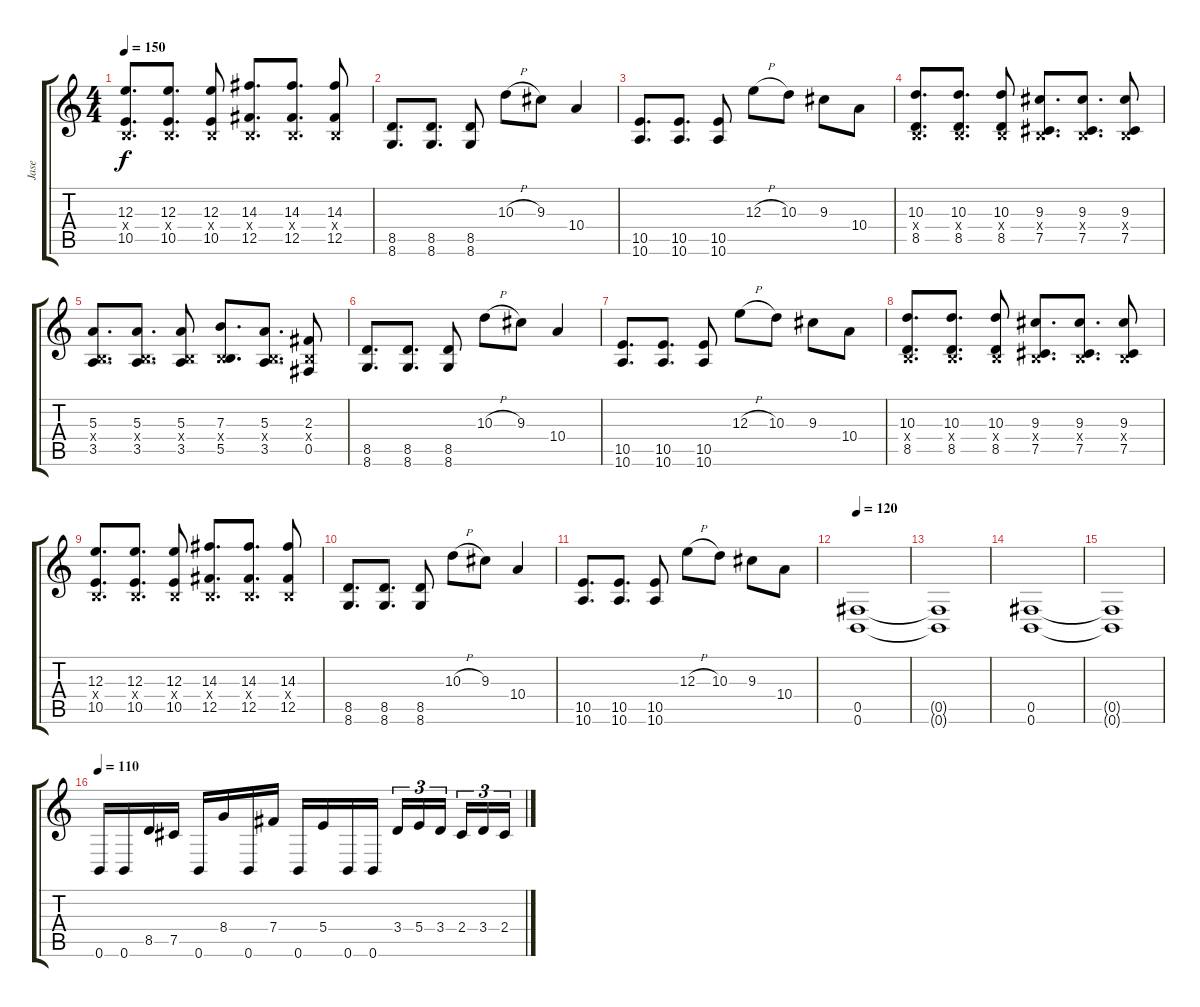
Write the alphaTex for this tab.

\track ("Jase" "Jase") {instrument distortionguitar}
\staff {score tabs}
\tuning (Db4 Ab3 E3 B2 Gb2 B1) {hide}
\ts (4 4)
\tempo 150
\clef g2
\ks c
(12.3 0.4{x} 10.5).8{d dy f} (12.3 0.4{x} 10.5).8{d} (12.3 0.4{x} 10.5).8 (14.3 0.4{x} 12.5).8{d} (14.3 0.4{x} 12.5).8{d} (14.3 0.4{x} 12.5).8 |
(8.5 8.6).8{d} (8.5 8.6).8{d} (8.5 8.6).8 10.3{h}.8 9.3.8 10.4.4 |
(10.5 10.6).8{d} (10.5 10.6).8{d} (10.5 10.6).8 12.3{h}.8 10.3.8 9.3.8 10.4.8 |
(10.3 0.4{x} 8.5).8{d} (10.3 0.4{x} 8.5).8{d} (10.3 0.4{x} 8.5).8 (9.3 0.4{x} 7.5).8{d} (9.3 0.4{x} 7.5).8{d} (9.3 0.4{x} 7.5).8 |
(5.3 0.4{x} 3.5).8{d} (5.3 0.4{x} 3.5).8{d} (5.3 0.4{x} 3.5).8 (7.3 0.4{x} 5.5).8{d} (5.3 0.4{x} 3.5).8{d} (2.3 0.4{x} 0.5).8 |
(8.5 8.6).8{d} (8.5 8.6).8{d} (8.5 8.6).8 10.3{h}.8 9.3.8 10.4.4 |
(10.5 10.6).8{d} (10.5 10.6).8{d} (10.5 10.6).8 12.3{h}.8 10.3.8 9.3.8 10.4.8 |
(10.3 0.4{x} 8.5).8{d} (10.3 0.4{x} 8.5).8{d} (10.3 0.4{x} 8.5).8 (9.3 0.4{x} 7.5).8{d} (9.3 0.4{x} 7.5).8{d} (9.3 0.4{x} 7.5).8 |
(12.3 0.4{x} 10.5).8{d} (12.3 0.4{x} 10.5).8{d} (12.3 0.4{x} 10.5).8 (14.3 0.4{x} 12.5).8{d} (14.3 0.4{x} 12.5).8{d} (14.3 0.4{x} 12.5).8 |
(8.5 8.6).8{d} (8.5 8.6).8{d} (8.5 8.6).8 10.3{h}.8 9.3.8 10.4.4 |
(10.5 10.6).8{d} (10.5 10.6).8{d} (10.5 10.6).8 12.3{h}.8 10.3.8 9.3.8 10.4.8 |
\tempo 120
(0.5 0.6).1 |
(0.5{t} 0.6{t}).1 |
(0.5 0.6).1 |
(0.5{t} 0.6{t}).1 |
\tempo 110
0.6.16 0.6.16 8.5.16 7.5.16 0.6.16 8.4.16 0.6.16 7.4.16 0.6.16 5.4.16 0.6.16 0.6.16 3.4.16{tu (3 2)} 5.4.16{tu (3 2)} 3.4.16{tu (3 2) beam splitsecondary} 2.4.16{tu (3 2)} 3.4.16{tu (3 2)} 2.4.16{tu (3 2)}
